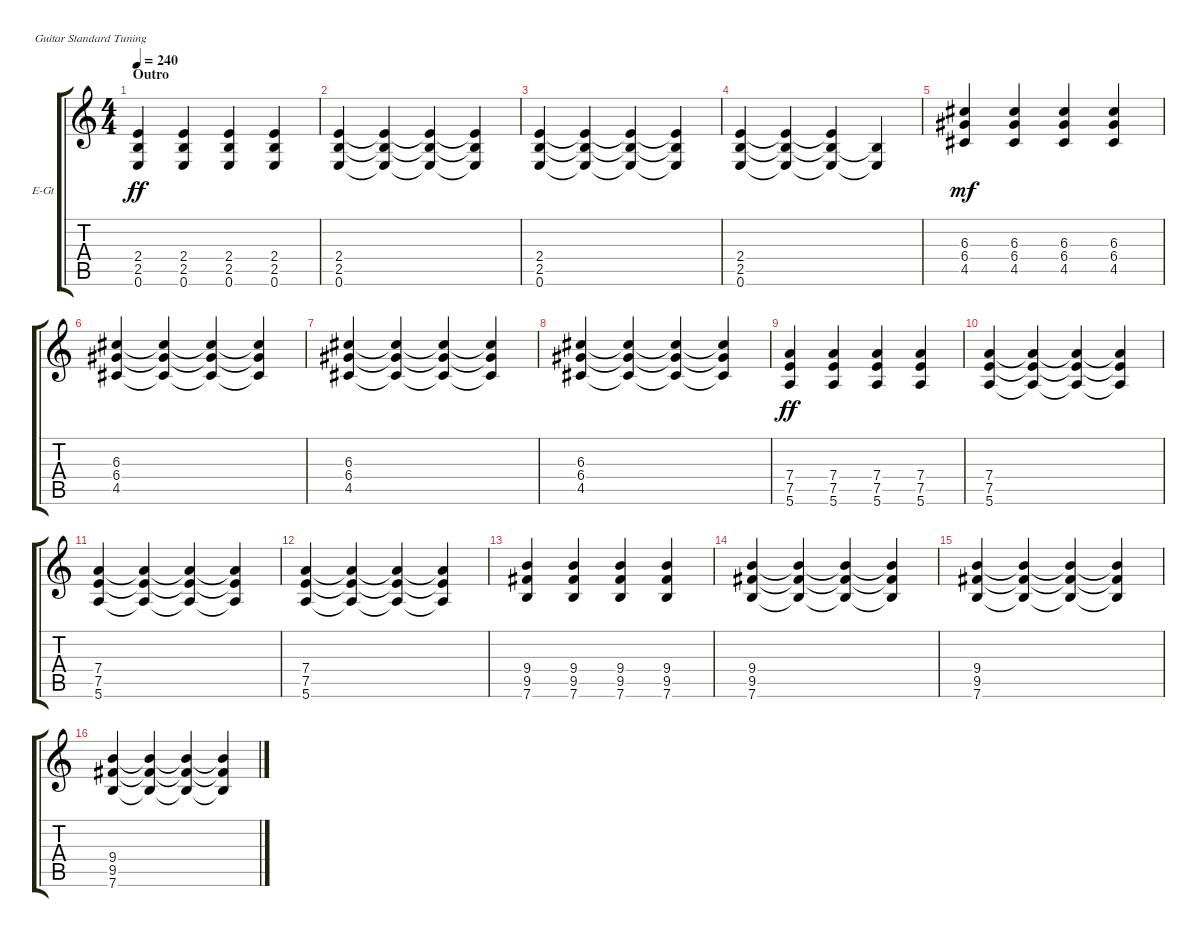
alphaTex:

\defaultSystemsLayout 4
\bracketExtendMode groupsimilarinstruments
\firstSystemTrackNameOrientation horizontal
\otherSystemsTrackNameOrientation horizontal
\track ("Rythm Guitar" "E-Gt") {instrument distortionguitar}
\staff {score tabs}
\tuning (E4 B3 G3 D3 A2 E2)
\ts (4 4)
\section ("" "Outro")
\tempo 240
\clef g2
\ks c
(2.5 0.6 2.4).4{dy ff} (2.5 0.6 2.4).4 (2.5 0.6 2.4).4 (2.5 0.6 2.4).4 |
(2.5 0.6 2.4).4 (2.5{t} 0.6{t} 2.4{t}).4 (2.5{t} 0.6{t} 2.4{t}).4 (2.5{t} 0.6{t} 2.4{t}).4 |
(2.5 0.6 2.4).4 (2.5{t} 0.6{t} 2.4{t}).4 (2.5{t} 0.6{t} 2.4{t}).4 (2.5{t} 0.6{t} 2.4{t}).4 |
(2.5 0.6 2.4).4 (2.5{t} 0.6{t} 2.4{t}).4 (2.5{t} 0.6{t} 2.4{t}).4 (2.5{t} 0.6{t}).4 |
(4.5 6.3 6.4).4{dy mf} (4.5 6.3 6.4).4 (4.5 6.3 6.4).4 (4.5 6.3 6.4).4 |
(4.5 6.3 6.4).4 (4.5{t} 6.3{t} 6.4{t}).4 (4.5{t} 6.3{t} 6.4{t}).4 (4.5{t} 6.3{t} 6.4{t}).4 |
(4.5 6.3 6.4).4 (4.5{t} 6.3{t} 6.4{t}).4 (4.5{t} 6.3{t} 6.4{t}).4 (4.5{t} 6.3{t} 6.4{t}).4 |
(4.5 6.3 6.4).4 (4.5{t} 6.3{t} 6.4{t}).4 (4.5{t} 6.3{t} 6.4{t}).4 (4.5{t} 6.3{t} 6.4{t}).4 |
(5.6 7.5 7.4).4{dy ff} (5.6 7.5 7.4).4 (5.6 7.5 7.4).4 (5.6 7.5 7.4).4 |
(5.6 7.5 7.4).4 (5.6{t} 7.5{t} 7.4{t}).4 (5.6{t} 7.5{t} 7.4{t}).4 (5.6{t} 7.5{t} 7.4{t}).4 |
(5.6 7.5 7.4).4 (5.6{t} 7.5{t} 7.4{t}).4 (5.6{t} 7.5{t} 7.4{t}).4 (5.6{t} 7.5{t} 7.4{t}).4 |
(5.6 7.5 7.4).4 (5.6{t} 7.5{t} 7.4{t}).4 (5.6{t} 7.5{t} 7.4{t}).4 (5.6{t} 7.5{t} 7.4{t}).4 |
(7.6 9.5 9.4).4 (7.6 9.5 9.4).4 (7.6 9.5 9.4).4 (7.6 9.5 9.4).4 |
(7.6 9.5 9.4).4 (7.6{t} 9.5{t} 9.4{t}).4 (7.6{t} 9.5{t} 9.4{t}).4 (7.6{t} 9.5{t} 9.4{t}).4 |
(7.6 9.5 9.4).4 (7.6{t} 9.5{t} 9.4{t}).4 (7.6{t} 9.5{t} 9.4{t}).4 (7.6{t} 9.5{t} 9.4{t}).4 |
(7.6 9.5 9.4).4 (7.6{t} 9.5{t} 9.4{t}).4 (7.6{t} 9.5{t} 9.4{t}).4 (7.6{t} 9.5{t} 9.4{t}).4
